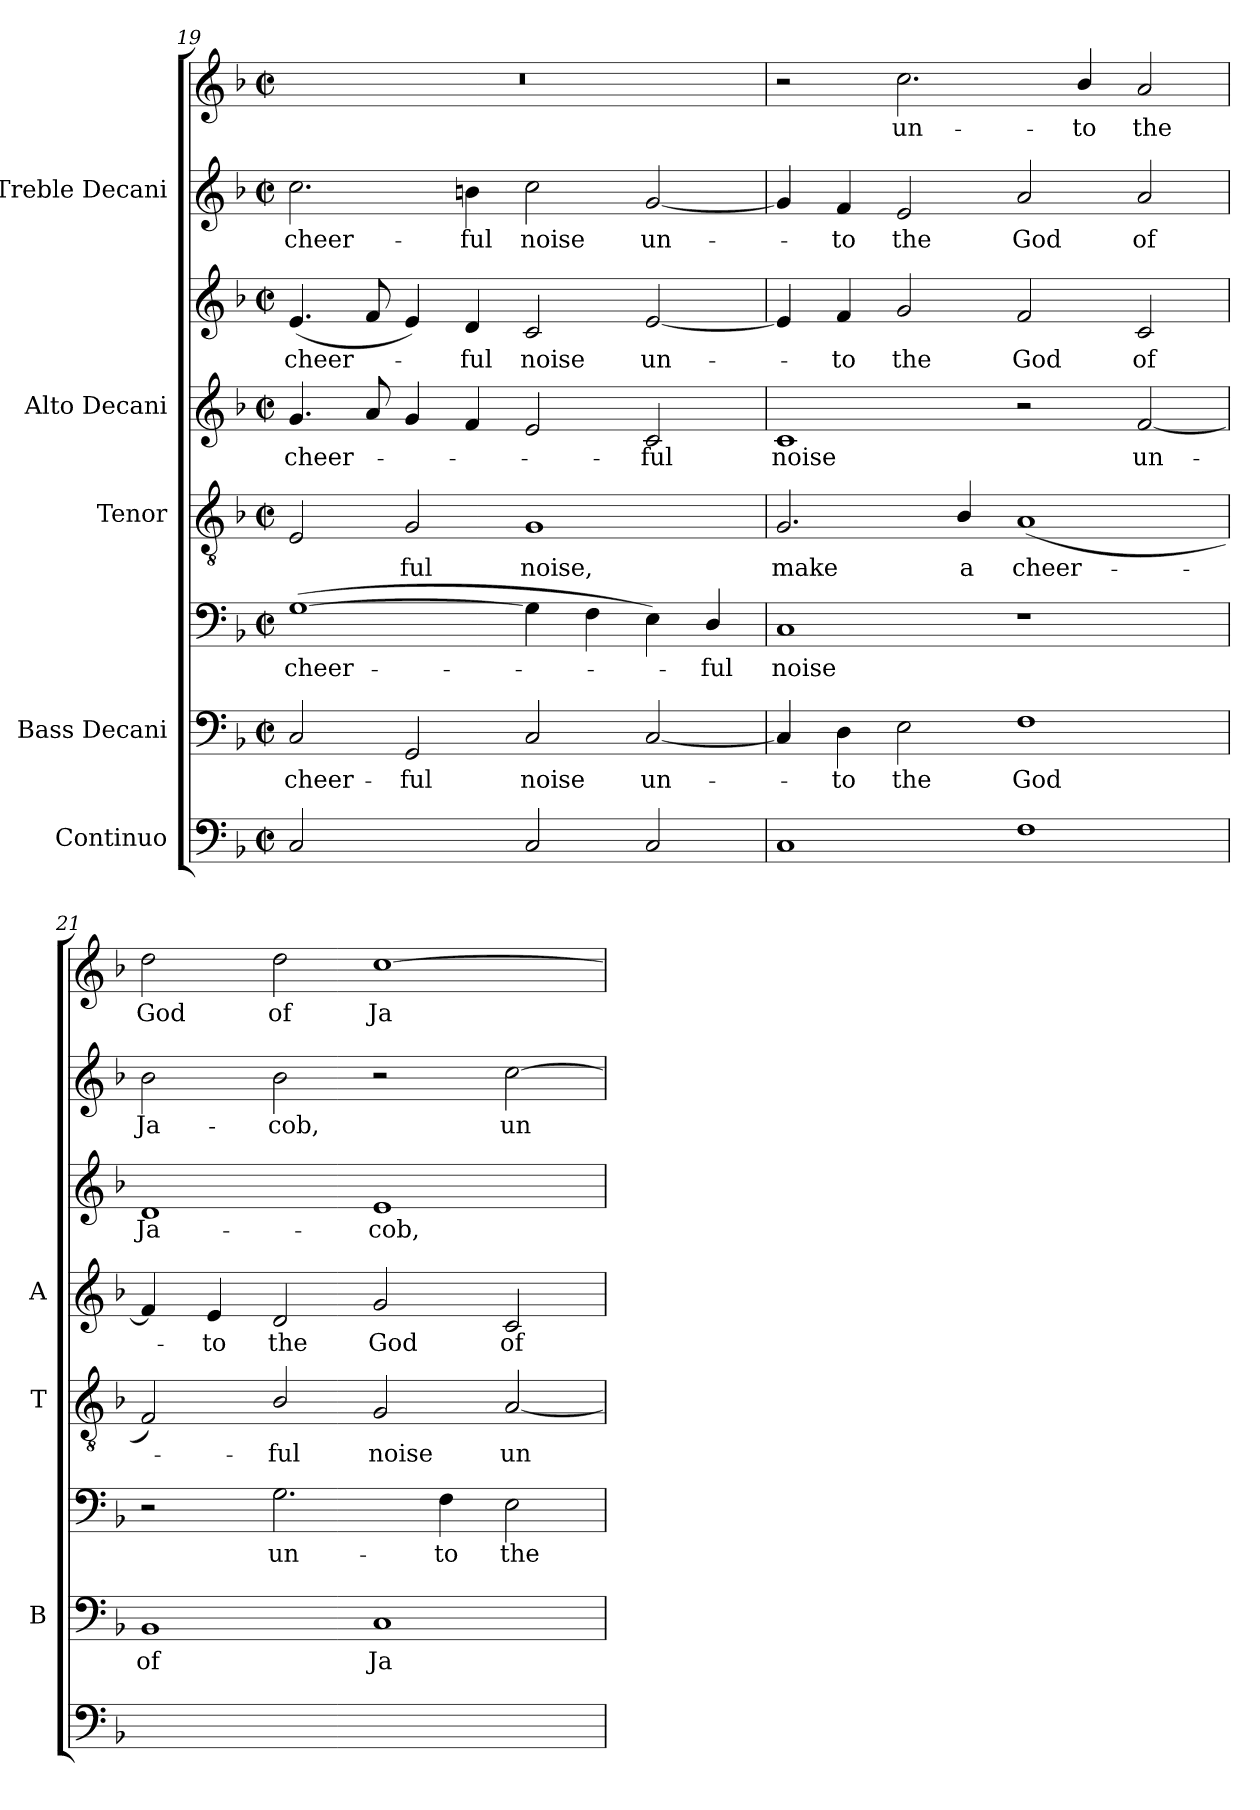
**kern	**text	**text	**kern	**text	**kern	**text	**kern	**text	**kern	**text	**kern	**text	**kern	**text	**kern	**text
*part5	*part5	*part5	*part4	*part4	*part4	*part4	*part3	*part3	*part2	*part2	*part2	*part2	*part1	*part1	*part1	*part1
*staff8	*staff8	*staff8	*staff7	*staff7	*staff6	*staff6	*staff5	*staff5	*staff4	*staff4	*staff3	*staff3	*staff2	*staff2	*staff1	*staff1
*I"Continuo	*	*	*I"Bass Decani	*	*	*	*I"Tenor	*	*I"Alto Decani	*	*	*	*I"Treble Decani	*	*	*
*	*	*	*I'B	*	*	*	*I'T	*	*I'A	*	*	*	*	*	*	*
*clefF4	*	*	*clefF4	*	*clefF4	*	*clefGv2	*	*clefG2	*	*clefG2	*	*clefG2	*	*clefG2	*
*k[b-]	*	*	*k[b-]	*	*k[b-]	*	*k[b-]	*	*k[b-]	*	*k[b-]	*	*k[b-]	*	*k[b-]	*
*F:	*	*	*F:	*	*F:	*	*F:	*	*F:	*	*F:	*	*F:	*	*F:	*
*M4/2	*	*	*M4/2	*	*M4/2	*	*M4/2	*	*M4/2	*	*M4/2	*	*M4/2	*	*M4/2	*
*met(c|)	*	*	*met(c|)	*	*met(c|)	*	*met(c|)	*	*met(c|)	*	*met(c|)	*	*met(c|)	*	*met(c|)	*
=19	=19	=19	=19	=19	=19	=19	=19	=19	=19	=19	=19	=19	=19	=19	=19	=19
!	!	!	!	!LO:LY:b	!	!LO:LY:b	!	!	!	!LO:LY:b	!	!LO:LY:b	!	!LO:LY:b	!	!
2C	.	.	2C	cheer-	(>[1G	cheer-	2E	.	4.g	cheer-	(<4.e	cheer-	2.cc	cheer-	0r	.
.	.	.	.	.	.	.	.	.	8a	.	8f	.	.	.	.	.
!	!LO:LY:b	!LO:LY:b	!	!LO:LY:b	!	!	!	!LO:LY:b	!	!	!	!	!	!	!	!
[4GGyy	6	4	2GG	-ful	.	.	2G	ful	4g	.	4e)	.	.	.	.	.
!	!LO:LY:b	!LO:LY:b	!	!	!	!	!	!	!	!	!	!LO:LY:b	!	!LO:LY:b	!	!
4GGyy]	5	3	.	.	.	.	.	.	4f	.	4d	ful	4bn	-ful	.	.
!	!	!	!	!LO:LY:b	!	!	!	!LO:LY:b	!	!	!	!LO:LY:b	!	!LO:LY:b	!	!
2C	.	.	2C	noise	4G]	.	1G	noise,	2e	.	2c	noise	2cc	noise	.	.
.	.	.	.	.	4F	.	.	.	.	.	.	.	.	.	.	.
!	!	!	!	!LO:LY:b	!	!	!	!	!	!LO:LY:b	!	!LO:LY:b	!	!LO:LY:b	!	!
2C	.	.	[2C	un-	4E)	.	.	.	2c	ful	[2e	un-	[2g	un-	.	.
!	!	!	!	!	!	!LO:LY:b	!	!	!	!	!	!	!	!	!	!
.	.	.	.	.	4D/	ful	.	.	.	.	.	.	.	.	.	.
=20	=20	=20	=20	=20	=20	=20	=20	=20	=20	=20	=20	=20	=20	=20	=20	=20
!	!	!	!	!	!	!LO:LY:b	!	!LO:LY:b	!	!LO:LY:b	!	!	!	!	!	!
1C	.	.	4C]	.	1C	noise	2.G	make	1c	noise	4e]	.	4g]	.	2r	.
!	!	!	!	!LO:LY:b	!	!	!	!	!	!	!	!LO:LY:b	!	!LO:LY:b	!	!
.	.	.	4D	to	.	.	.	.	.	.	4f	to	4f	to	.	.
!	!	!	!	!LO:LY:b	!	!	!	!	!	!	!	!LO:LY:b	!	!LO:LY:b	!	!LO:LY:b
.	.	.	2E	the	.	.	.	.	.	.	2g	the	2e	the	2.cc	un-
!	!	!	!	!	!	!	!	!LO:LY:b	!	!	!	!	!	!	!	!
.	.	.	.	.	.	.	4B-/	a	.	.	.	.	.	.	.	.
!	!	!	!	!LO:LY:b	!	!	!	!LO:LY:b	!	!	!	!LO:LY:b	!	!LO:LY:b	!	!
1F	.	.	1F	God	1r	.	(<1A	cheer-	2r	.	2f	God	2a	God	.	.
!	!	!	!	!	!	!	!	!	!	!	!	!	!	!	!	!LO:LY:b
.	.	.	.	.	.	.	.	.	.	.	.	.	.	.	4b-/	-to
!	!	!	!	!	!	!	!	!	!	!LO:LY:b	!	!LO:LY:b	!	!LO:LY:b	!	!LO:LY:b
.	.	.	.	.	.	.	.	.	[2f	un-	2c	of	2a	of	2a	the
=21	=21	=21	=21	=21	=21	=21	=21	=21	=21	=21	=21	=21	=21	=21	=21	=21
!	!LO:LY:b	!	!	!LO:LY:b	!	!	!	!	!	!	!	!LO:LY:b	!	!LO:LY:b	!	!LO:LY:b
[2BB-yy	5	.	1BB-	of	2r	.	2F)	.	4f]	.	1d	Ja-	2b-	Ja-	2dd	God
!	!	!	!	!	!	!	!	!	!	!LO:LY:b	!	!	!	!	!	!
.	.	.	.	.	.	.	.	.	4e	to	.	.	.	.	.	.
!	!LO:LY:b	!	!	!	!	!LO:LY:b	!	!LO:LY:b	!	!LO:LY:b	!	!	!	!LO:LY:b	!	!LO:LY:b
2BB-yy]	6	.	.	.	2.G	un-	2B-/	ful	2d	the	.	.	2b-	-cob,	2dd	of
!	!LO:LY:b	!	!	!LO:LY:b	!	!	!	!LO:LY:b	!	!LO:LY:b	!	!LO:LY:b	!	!	!	!LO:LY:b
[2Cyy	5	.	1C	Ja-	.	.	2G	noise	2g	God	1e	-cob,	2r	.	[1cc	Ja-
!	!	!	!	!	!	!LO:LY:b	!	!	!	!	!	!	!	!	!	!
.	.	.	.	.	4F	-to	.	.	.	.	.	.	.	.	.	.
!	!LO:LY:b	!	!	!	!	!LO:LY:b	!	!LO:LY:b	!	!LO:LY:b	!	!	!	!LO:LY:b	!	!
2Cyy]	6	.	.	.	2E	the	[2A	un-	2c	of	.	.	[2cc	un-	.	.
=	=	=	=	=	=	=	=	=	=	=	=	=	=	=	=	=
*-	*-	*-	*-	*-	*-	*-	*-	*-	*-	*-	*-	*-	*-	*-	*-	*-
